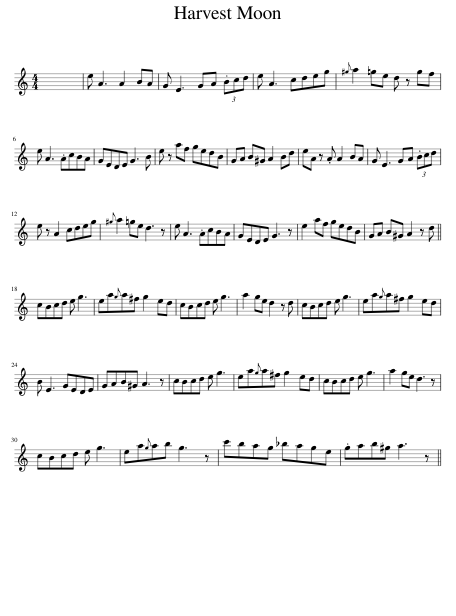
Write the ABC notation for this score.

X:1
L:1/8
M:4/4
I:linebreak $
K:C
V:1 treble
V:1
 x8 | e A3 A2 BA | G E3 GA (3.Bcd | e A3 cdeg |{^g} a2 =ge d z gf |$ %5
 e A3 .AcBA | GEDE G3 B | e z af gedB | GA B^G A2 Bd | eA z .A A2 BA | %10
 G E3 GA (3.Bcd |$ e z A2 cdeg |{^g} a2 =ge d3 z | e A3 .AcBA | GEDE G3 z | %15
 e2 af gedB | GA B^G A2 z d ||$ cBcd e g3 | ea{g}a^f g2 ed | cBcd e g3 | %20
 a2 ge d2 z d | cBcd e g3 | ea{g}a^f g2 ed |$ B E3 GEDE | GAB^G A3 z | %25
 cBcd e g3 | ea{g}a^f g2 ed | cBcd e g3 | a2 ge d3 z |$ cBcd e g3 | %30
 ea{g}ab g3 z | c'bag _bage | .gab^g a3 z || %33
